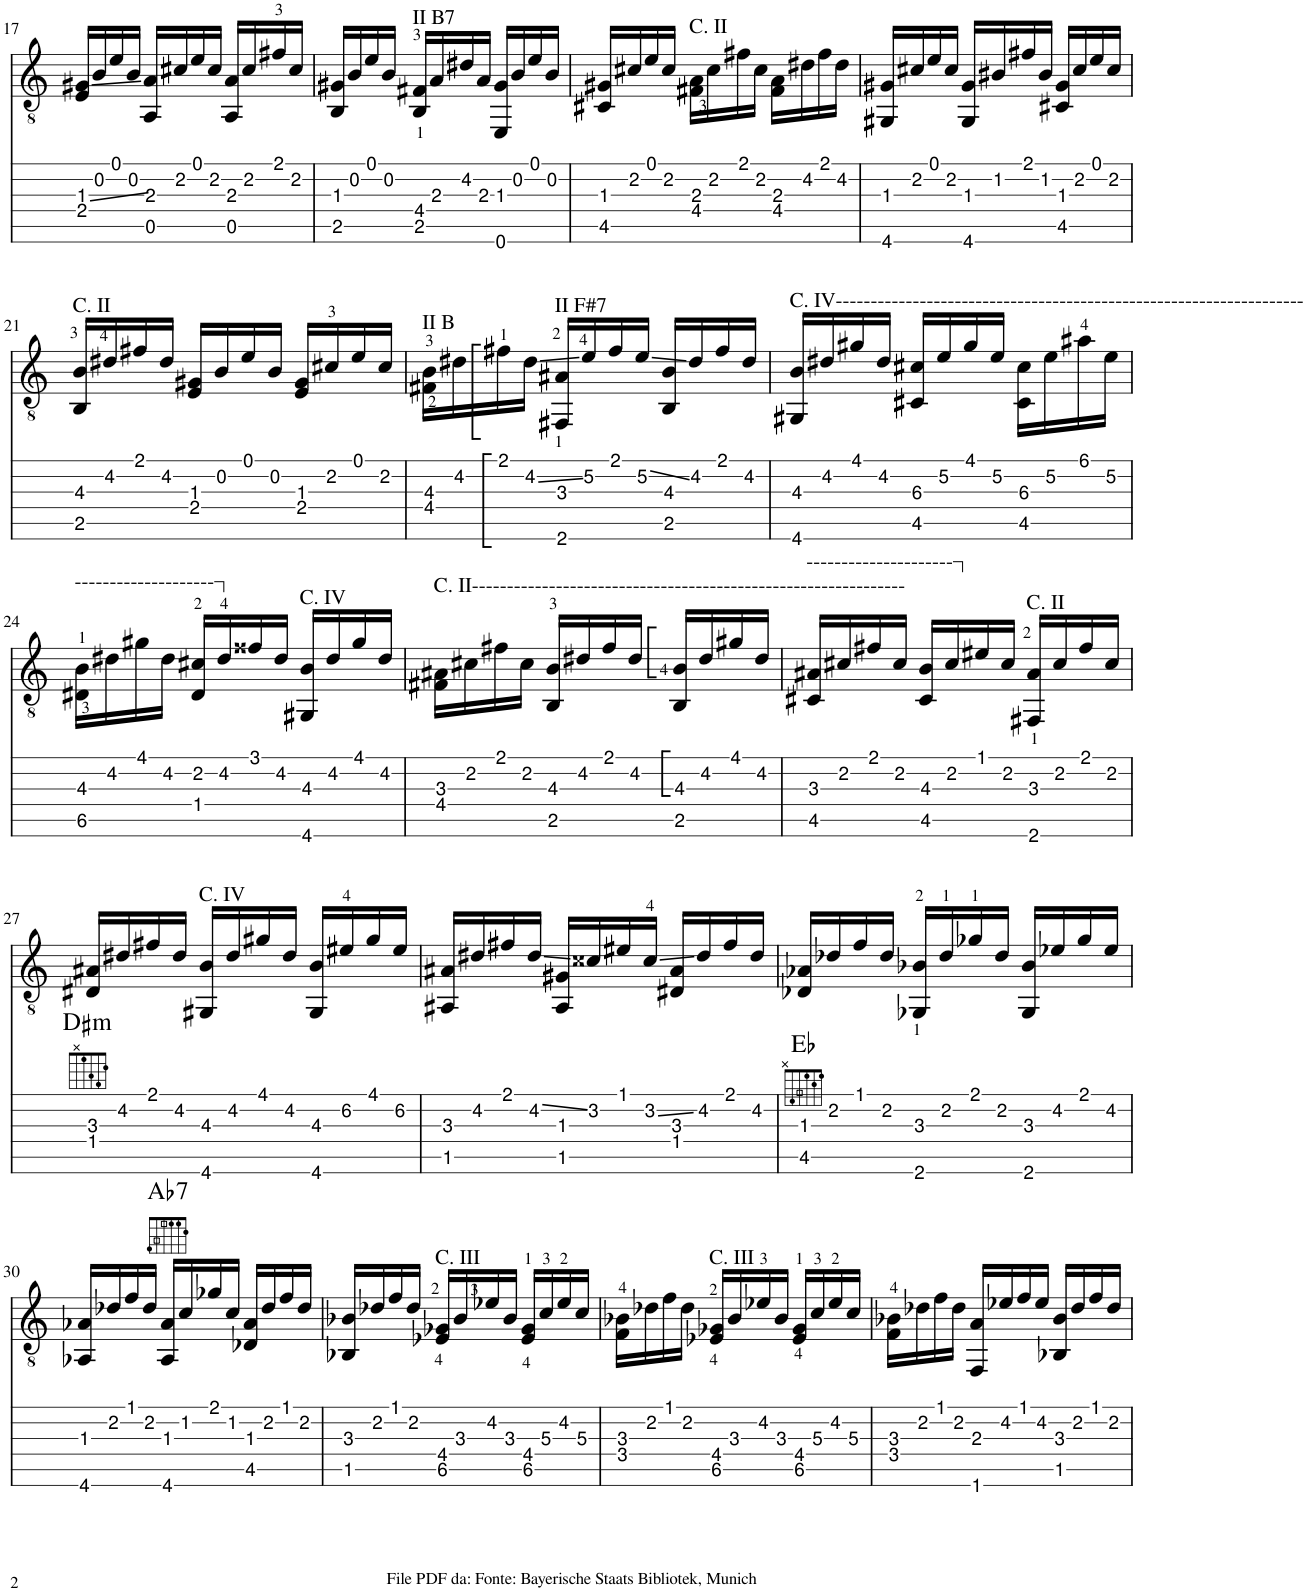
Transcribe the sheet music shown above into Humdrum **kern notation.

**kern	**kern	**harte
*part1	*part1	*part1
*staff2	*staff1	*
*I"Guitar	*	*
*I'Guit.	*	*
!!LO:PB:g=z
*	*clefGv2	*
*k[]	*k[]	*
*M3/4	*M3/4	*
=17	=17	=17
16E\ 16G#\LL	16E/ 16G#X/LL	.
16BJ	16B/	.
16eL	16e/	.
16BJJ	16B/JJ	.
16AA\ 16A\LL	16AA/ 16A/LL	.
16c#J	16c#X/	.
16eL	16e/	.
16c#JJ	16c#/JJ	.
16AA\ 16A\LL	16AA/ 16A/LL	.
16c#J	16c#/	.
16f#L	16f#X/	.
16c#JJ	16c#/JJ	.
=18	=18	=18
16BB\ 16G#\LL	16BB/ 16G#X/LL	.
16BJ	16B/	.
16eL	16e/	.
16BJJ	16B/JJ	.
!	!LO:TX:a:t=II B7	!
16BB\ 16F#\LL	16BB/ 16F#X/LL	.
16AJ	16A/	.
16d#L	16d#X/	.
16AJJ	16A/JJ	.
16EE\ 16G#\LL	16EE/ 16G#/LL	.
16BJ	16B/	.
16eL	16e/	.
16BJJ	16B/JJ	.
=19	=19	=19
16C#\ 16G#\LL	16C#X/ 16G#X/LL	.
16c#J	16c#X/	.
16eL	16e/	.
16c#JJ	16c#/JJ	.
!	!LO:TX:a:t=C. II	!
16F#\ 16A\LL	16F#X\ 16A\LL	.
16c#J	16c#\	.
16f#L	16f#X\	.
16c#JJ	16c#\JJ	.
16F#\ 16A\LL	16F#\ 16A\LL	.
16d#J	16d#X\	.
16f#L	16f#\	.
16d#JJ	16d#\JJ	.
=20	=20	=20
16GG#\ 16G#\LL	16GG#X/ 16G#X/LL	.
16c#J	16c#X/	.
16eL	16e/	.
16c#JJ	16c#/JJ	.
16GG#\ 16G#\LL	16GG#/ 16G#/LL	.
16B#J	16B#X/	.
16f#L	16f#X/	.
16B#JJ	16B#/JJ	.
16C#\ 16G#\LL	16C#X/ 16G#/LL	.
16c#J	16c#/	.
16eL	16e/	.
16c#JJ	16c#/JJ	.
!!LO:LB:g=z
=21	=21	=21
!	!LO:TX:a:t=C. II	!
16BB\ 16B\LL	16BB/ 16B/LL	.
16d#J	16d#X/	.
16f#L	16f#X/	.
16d#JJ	16d#/JJ	.
16E\ 16G#\LL	16E/ 16G#X/LL	.
16BJ	16B/	.
16eL	16e/	.
16BJJ	16B/JJ	.
16E\ 16G#\LL	16E/ 16G#/LL	.
16c#J	16c#X/	.
16eL	16e/	.
16c#JJ	16c#/JJ	.
=22	=22	=22
!	!LO:TX:a:t=II B	!
16F#\ 16B\LL	16F#X\ 16B\LL	.
16d#J	16d#X\	.
16f#L	16f#X\	.
16d#JJ	16d#\JJ	.
!	!LO:TX:a:t=II F#7	!
16FF#\ 16A#\LL	16FF#X/ 16A#X/LL	.
16eJ	16e/	.
16f#L	16f#/	.
16eJJ	16e/JJ	.
16BB\ 16B\LL	16BB/ 16B/LL	.
16d#J	16d#/	.
16f#L	16f#/	.
16d#JJ	16d#/JJ	.
=23	=23	=23
!	!LO:TX:a:t=C. IV-------------------------------------------------------------------	!
16GG#\ 16B\LL	16GG#X/ 16B/LL	.
16d#J	16d#X/	.
16g#L	16g#X/	.
16d#JJ	16d#/JJ	.
16C#\ 16c#\LL	16C#X/ 16c#X/LL	.
16eJ	16e/	.
16g#L	16g#/	.
16eJJ	16e/JJ	.
16C#\ 16c#\LL	16C#\ 16c#\LL	.
16eJ	16e\	.
16a#L	16a#X\	.
16eJJ	16e\JJ	.
!!LO:LB:g=z
=24	=24	=24
!	!LO:TX:a:t=--------------------┐	!
16D#\ 16B\LL	16D#X\ 16B\LL	.
16d#J	16d#X\	.
16g#L	16g#X\	.
16d#JJ	16d#\JJ	.
16D#\ 16c#\LL	16D#/ 16c#X/LL	.
16d#J	16d#/	.
16f##L	16f##X/	.
16d#JJ	16d#/JJ	.
!	!LO:TX:a:t=C. IV	!
16GG#\ 16B\LL	16GG#X/ 16B/LL	.
16d#J	16d#/	.
16g#L	16g#/	.
16d#JJ	16d#/JJ	.
=25	=25	=25
!	!LO:TX:a:t=C. II--------------------------------------------------------------	!
16F#\ 16A#\LL	16F#X\ 16A#X\LL	.
16c#J	16c#X\	.
16f#L	16f#X\	.
16c#JJ	16c#\JJ	.
16BB\ 16B\LL	16BB/ 16B/LL	.
16d#J	16d#X/	.
16f#L	16f#/	.
16d#JJ	16d#/JJ	.
16BB\ 16B\LL	16BB/ 16B/LL	.
16d#J	16d#/	.
16g#L	16g#X/	.
16d#JJ	16d#/JJ	.
=26	=26	=26
!	!LO:TX:a:t=---------------------┐	!
16C#\ 16A#\LL	16C#X/ 16A#X/LL	.
16c#J	16c#X/	.
16f#L	16f#X/	.
16c#JJ	16c#/JJ	.
16C#\ 16B\LL	16C#/ 16B/LL	.
16c#J	16c#/	.
16e#L	16e#X/	.
16c#JJ	16c#/JJ	.
!	!LO:TX:a:t=C. II	!
16FF#\ 16A#\LL	16FF#X/ 16A#/LL	.
16c#J	16c#/	.
16f#L	16f#/	.
16c#JJ	16c#/JJ	.
!!LO:LB:g=z
=27	=27	=27
!	!	!LO:H:kt=m
16D#\ 16A#\LL	16D#X/ 16A#X/LL	D#:min
16d#J	16d#X/	.
16f#L	16f#X/	.
16d#JJ	16d#/JJ	.
!	!LO:TX:a:t=C. IV	!
16GG#\ 16B\LL	16GG#X/ 16B/LL	.
16d#J	16d#/	.
16g#L	16g#X/	.
16d#JJ	16d#/JJ	.
16GG#\ 16B\LL	16GG#/ 16B/LL	.
16e#J	16e#X/	.
16g#L	16g#/	.
16e#JJ	16e#/JJ	.
=28	=28	=28
16AA#\ 16A#\LL	16AA#X/ 16A#X/LL	.
16d#J	16d#X/	.
16f#L	16f#X/	.
16d#JJ	16d#/JJ	.
16AA#\ 16G#\LL	16AA#/ 16G#X/LL	.
16c##J	16c##X/	.
16e#L	16e#X/	.
16c##JJ	16c##/JJ	.
16D#\ 16A#\LL	16D#X/ 16A#/LL	.
16d#J	16d#/	.
16f#L	16f#/	.
16d#JJ	16d#/JJ	.
=29	=29	=29
16D-\ 16A-\LL	16D-X/ 16A-X/LL	Eb:maj
16d-J	16d-X/	.
16fL	16f/	.
16d-JJ	16d-/JJ	.
16GG-\ 16B-\LL	16GG-X/ 16B-X/LL	.
16d-J	16d-/	.
16g-L	16g-X/	.
16d-JJ	16d-/JJ	.
16GG-\ 16B-\LL	16GG-/ 16B-/LL	.
16e-J	16e-X/	.
16g-L	16g-/	.
16e-JJ	16e-/JJ	.
!!LO:LB:g=z
=30	=30	=30
16AA-\ 16A-\LL	16AA-X/ 16A-X/LL	.
16d-J	16d-X/	.
16fL	16f/	.
16d-JJ	16d-/JJ	.
!	!	!LO:H:kt=7
16AA-\ 16A-\LL	16AA-/ 16A-/LL	Ab:7
16cJ	16c/	.
16g-L	16g-X/	.
16cJJ	16c/JJ	.
16D-\ 16A-\LL	16D-X/ 16A-/LL	.
16d-J	16d-/	.
16fL	16f/	.
16d-JJ	16d-/JJ	.
=31	=31	=31
16BB-\ 16B-\LL	16BB-X/ 16B-X/LL	.
16d-J	16d-X/	.
16fL	16f/	.
16d-JJ	16d-/JJ	.
!	!LO:TX:a:t=C. III	!
16E-\ 16G-\LL	16E-X/ 16G-X/LL	.
16B-J	16B-/	.
16e-L	16e-X/	.
16B-JJ	16B-/JJ	.
16E-\ 16G-\LL	16E-/ 16G-/LL	.
16cJ	16c/	.
16e-L	16e-/	.
16cJJ	16c/JJ	.
=32	=32	=32
16F\ 16B-\LL	16F\ 16B-X\LL	.
16d-J	16d-X\	.
16fL	16f\	.
16d-JJ	16d-\JJ	.
!	!LO:TX:a:t=C. III	!
16E-\ 16G-\LL	16E-X/ 16G-X/LL	.
16B-J	16B-/	.
16e-L	16e-X/	.
16B-JJ	16B-/JJ	.
16E-\ 16G-\LL	16E-/ 16G-/LL	.
16cJ	16c/	.
16e-L	16e-/	.
16cJJ	16c/JJ	.
=33	=33	=33
16F\ 16B-\LL	16F\ 16B-X\LL	.
16d-J	16d-X\	.
16fL	16f\	.
16d-JJ	16d-\JJ	.
16FF\ 16A\LL	16FF/ 16A/LL	.
16e-J	16e-X/	.
16fL	16f/	.
16e-JJ	16e-/JJ	.
16BB-\ 16B-\LL	16BB-X/ 16B-/LL	.
16d-J	16d-/	.
16fL	16f/	.
16d-JJ	16d-/JJ	.
=	=	=
*-	*-	*-
